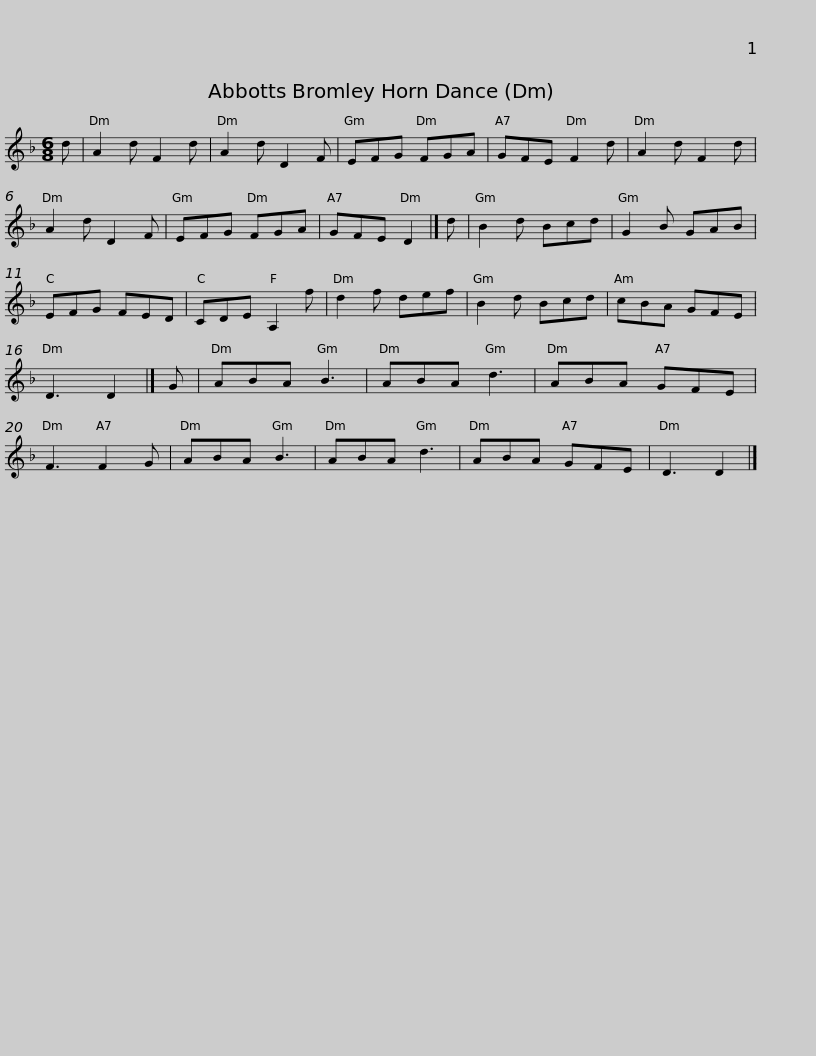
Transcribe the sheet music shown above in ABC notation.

X:1
L:1/8
M:6/8
I:linebreak $
K:Dmin
V:1 treble
V:1
 d | A2 d F2 d | A2 d D2 F | EFG FGA | GFE F2 d | %5
 A2 d F2 d | A2 d D2 F | EFG FGA | GFE D2 |] d |$ %10
 B2 d Bcd | G2 B GAB | EFG FED | CDE A,2 f | d2 f def | %15
 B2 d Bcd | cBA GFE | D3 D2 |] G |$ ABA B3 | %20
 ABA d3 | ABA GFE | F3 F2 G | ABA B3 | ABA d3 | %25
 ABA GFE | D3 D2 |] %27
